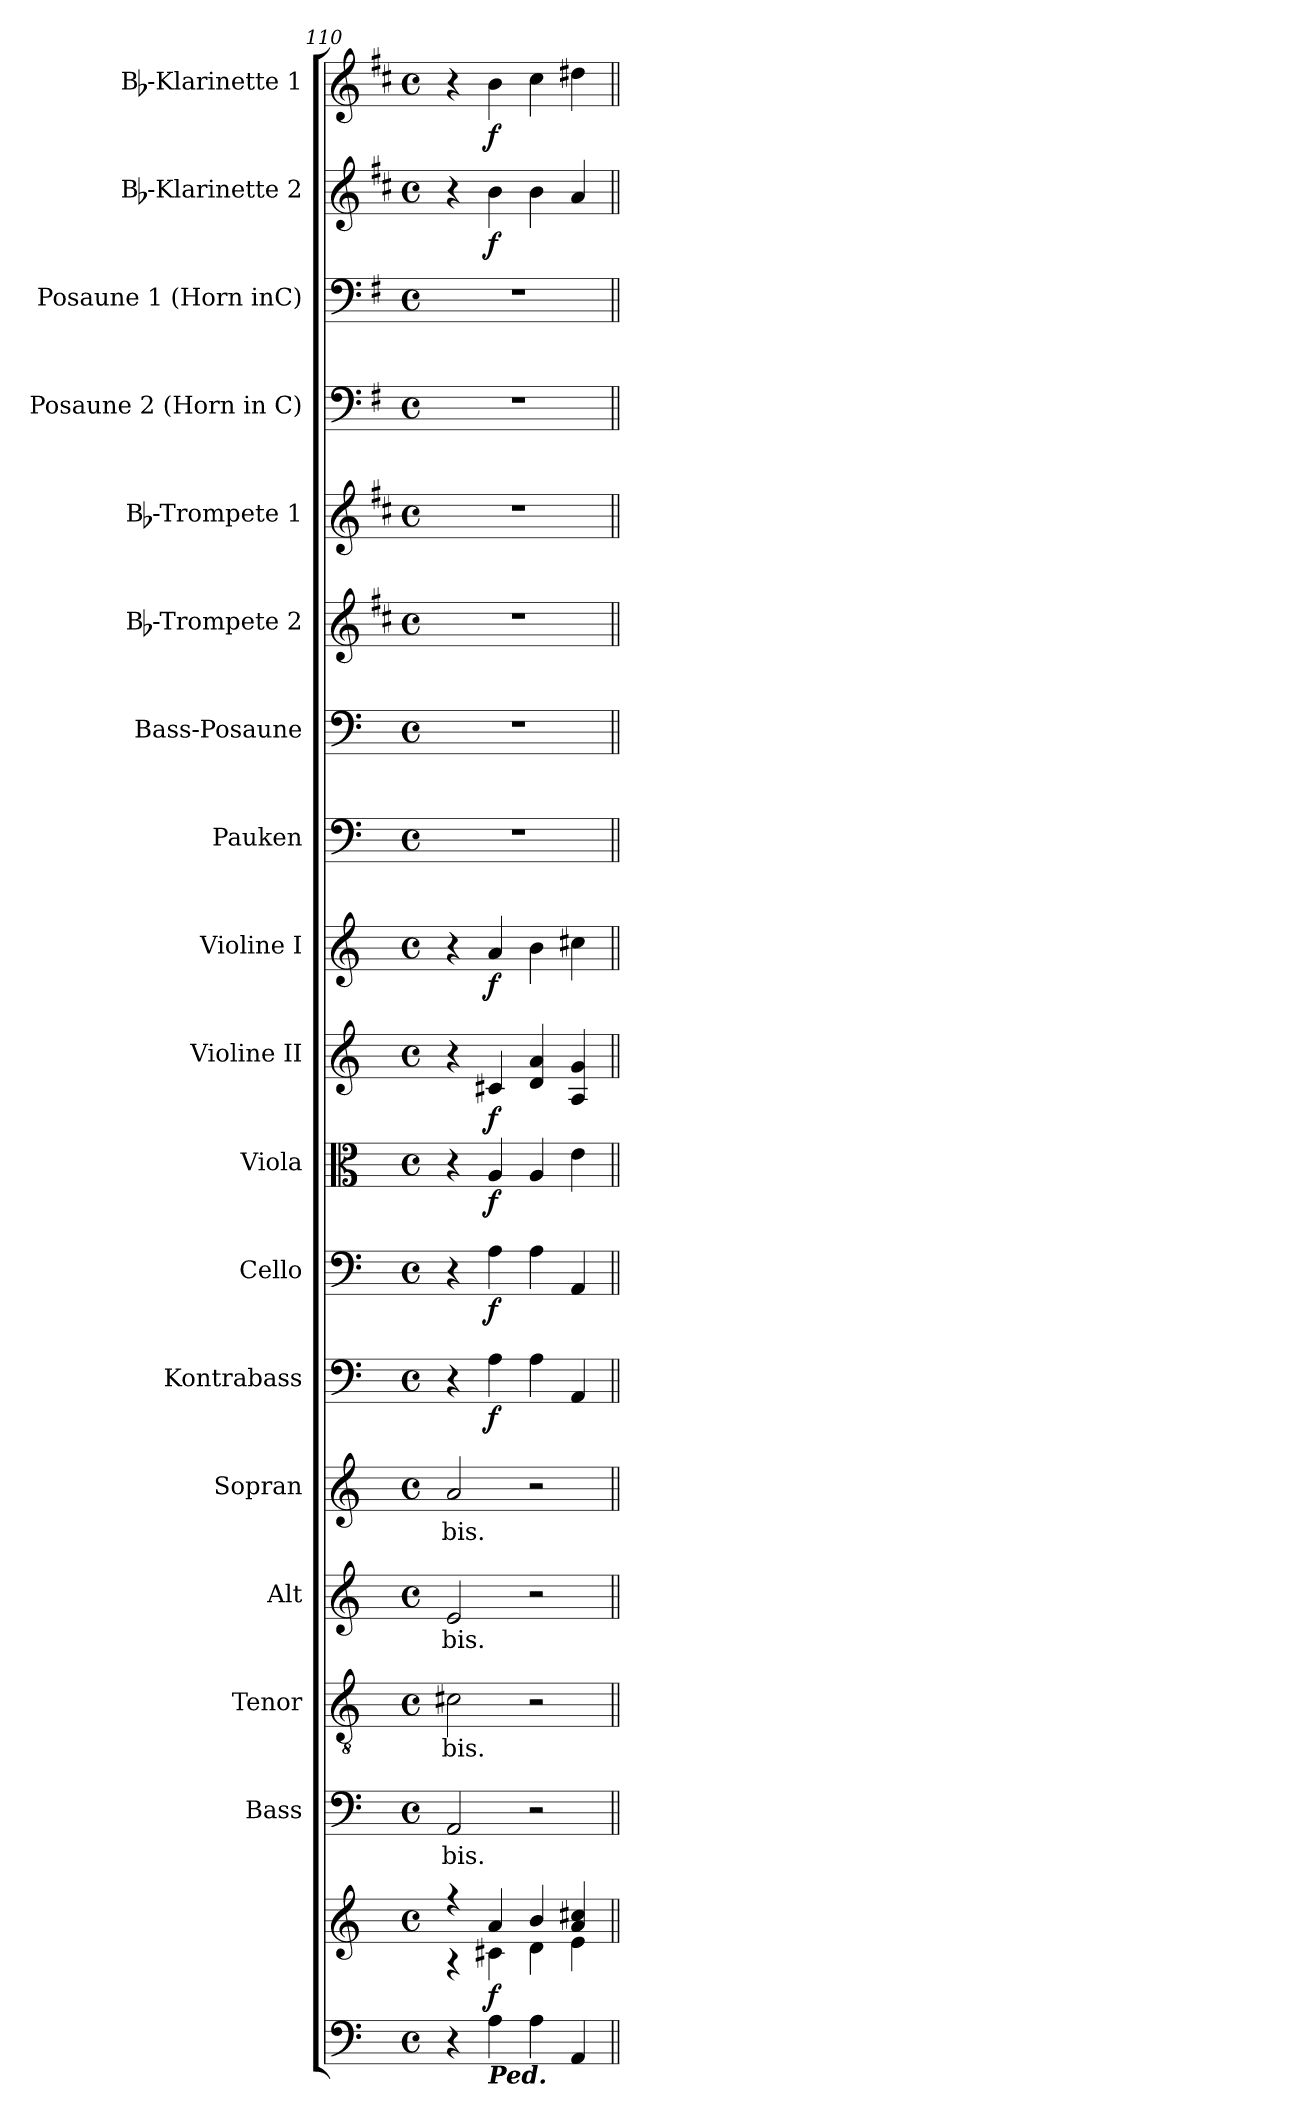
**kern	**kern	**dynam	**kern	**text	**kern	**text	**kern	**text	**kern	**text	**kern	**dynam	**kern	**dynam	**kern	**dynam	**kern	**dynam	**kern	**dynam	**kern	**kern	**kern	**kern	**kern	**kern	**kern	**dynam	**kern	**dynam
*part18	*part18	*part18	*part17	*part17	*part16	*part16	*part15	*part15	*part14	*part14	*part13	*part13	*part12	*part12	*part11	*part11	*part10	*part10	*part9	*part9	*part8	*part7	*part6	*part5	*part4	*part3	*part2	*part2	*part1	*part1
*staff19	*staff18	*staff18/19	*staff17	*staff17	*staff16	*staff16	*staff15	*staff15	*staff14	*staff14	*staff13	*staff13	*staff12	*staff12	*staff11	*staff11	*staff10	*staff10	*staff9	*staff9	*staff8	*staff7	*staff6	*staff5	*staff4	*staff3	*staff2	*staff2	*staff1	*staff1
*	*	*	*I"Bass	*	*I"Tenor	*	*I"Alt	*	*I"Sopran	*	*I"Kontrabass	*	*I"Cello	*	*I"Viola	*	*I"Violine II	*	*I"Violine I	*	*I"Pauken	*I"Bass-Posaune	*I"Bb-Trompete 2	*I"Bb-Trompete 1	*I"Posaune 2 (Horn in C)	*I"Posaune 1 (Horn inC)	*I"Bb-Klarinette 2	*	*I"Bb-Klarinette 1	*
*	*	*	*I'B.	*	*I'T.	*	*I'A.	*	*I'S.	*	*I'Kb.	*	*	*	*I'Vla.	*	*I'Vl. II	*	*I'Vl. I	*	*I'Pk.	*I'B-Pos.	*I'Bb Trp. 2	*I'Bb Trp. 1	*I'Pos. 2	*I'Pos. 1	*I'Bb Kl. 2	*	*I'Bb Kl. 1	*
*clefF4	*clefG2	*	*clefF4	*	*clefGv2	*	*clefG2	*	*clefG2	*	*clefF4	*	*clefF4	*	*clefC3	*	*clefG2	*	*clefG2	*	*clefF4	*clefF4	*clefG2	*clefG2	*clefF4	*clefF4	*clefG2	*	*clefG2	*
*	*	*	*	*	*	*	*	*	*	*	*ITrd7c12	*	*	*	*	*	*	*	*	*	*	*	*ITrd1c2	*ITrd1c2	*ITrd4c7	*ITrd4c7	*ITrd1c2	*	*ITrd1c2	*
*k[]	*k[]	*	*k[]	*	*k[]	*	*k[]	*	*k[]	*	*k[]	*	*k[]	*	*k[]	*	*k[]	*	*k[]	*	*k[]	*k[]	*k[]	*k[]	*k[]	*k[]	*k[]	*	*k[]	*
*C:	*C:	*	*C:	*	*C:	*	*C:	*	*C:	*	*C:	*	*C:	*	*C:	*	*C:	*	*C:	*	*C:	*C:	*C:	*C:	*C:	*C:	*C:	*	*C:	*
*M4/4	*M4/4	*	*M4/4	*	*M4/4	*	*M4/4	*	*M4/4	*	*M4/4	*	*M4/4	*	*M4/4	*	*M4/4	*	*M4/4	*	*M4/4	*M4/4	*M4/4	*M4/4	*M4/4	*M4/4	*M4/4	*	*M4/4	*
*met(c)	*met(c)	*	*met(c)	*	*met(c)	*	*met(c)	*	*met(c)	*	*met(c)	*	*met(c)	*	*met(c)	*	*met(c)	*	*met(c)	*	*met(c)	*met(c)	*met(c)	*met(c)	*met(c)	*met(c)	*met(c)	*	*met(c)	*
=110	=110	=110	=110	=110	=110	=110	=110	=110	=110	=110	=110	=110	=110	=110	=110	=110	=110	=110	=110	=110	=110	=110	=110	=110	=110	=110	=110	=110	=110	=110
*	*^	*	*	*	*	*	*	*	*	*	*	*	*	*	*	*	*	*	*	*	*	*	*	*	*	*	*	*	*	*
!	!	!	!	!	!LO:LY:b	!	!LO:LY:b	!	!LO:LY:b	!	!LO:LY:b	!	!	!	!	!	!	!	!	!	!	!	!	!	!	!	!	!	!	!	!
4r	4r	4r	.	2AA/	-bis.	2c#X\	-bis.	2e/	-bis.	2a/	-bis.	4r	.	4r	.	4r	.	4r	.	4r	.	1r	1r	1r	1r	1r	1r	4r	.	4r	.
!LO:TX:b:Bi:t=Ped.	!	!	!	!	!	!	!	!	!	!	!	!	!	!	!	!	!	!	!	!	!	!	!	!	!	!	!	!	!	!	!
!	!	!	!LO:DY:b	!	!	!	!	!	!	!	!	!	!LO:DY:b	!	!LO:DY:b	!	!LO:DY:b	!	!LO:DY:b	!	!LO:DY:b	!	!	!	!	!	!	!	!LO:DY:b	!	!LO:DY:b
4A\	4a/	4c#X\	f	.	.	.	.	.	.	.	.	4AA\	f	4A\	f	4A/	f	4c#X/	f	4a/	f	.	.	.	.	.	.	4a\	f	4a\	f
4A\	4b/	4d\	.	2r	.	2r	.	2r	.	2r	.	4AA\	.	4A\	.	4A/	.	4d/ 4a/	.	4b\	.	.	.	.	.	.	.	4a\	.	4b\	.
4AA/	4a/ 4cc#X/	4e\	.	.	.	.	.	.	.	.	.	4AAA/	.	4AA/	.	4e\	.	4A/ 4g/	.	4cc#X\	.	.	.	.	.	.	.	4g/	.	4cc#X\	.
*	*v	*v	*	*	*	*	*	*	*	*	*	*	*	*	*	*	*	*	*	*	*	*	*	*	*	*	*	*	*	*	*
=||	=||	=||	=||	=||	=||	=||	=||	=||	=||	=||	=||	=||	=||	=||	=||	=||	=||	=||	=||	=||	=||	=||	=||	=||	=||	=||	=||	=||	=||	=||
*-	*-	*-	*-	*-	*-	*-	*-	*-	*-	*-	*-	*-	*-	*-	*-	*-	*-	*-	*-	*-	*-	*-	*-	*-	*-	*-	*-	*-	*-	*-
